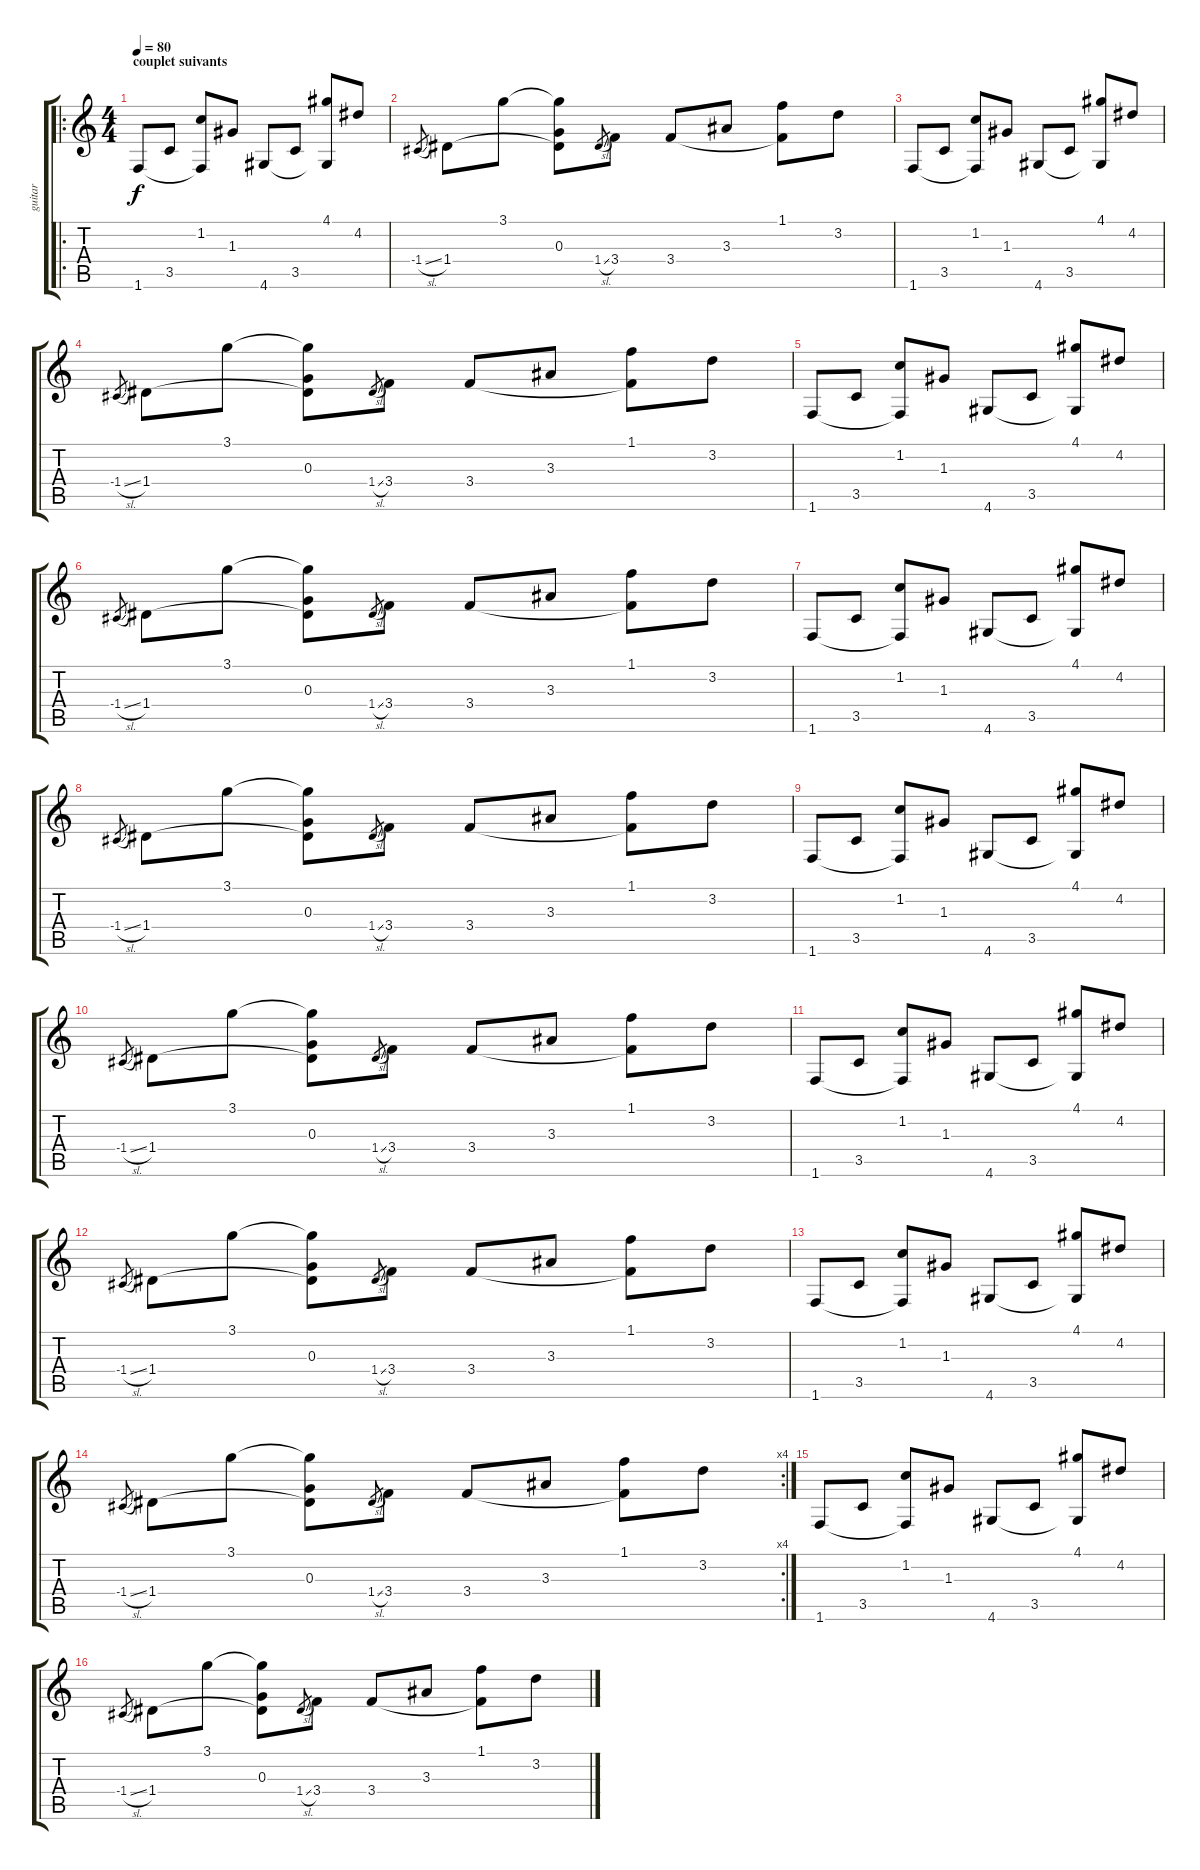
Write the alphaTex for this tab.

\track ("guitar" "guitar") {instrument acousticguitarsteel}
\staff {score tabs}
\tuning (E4 B3 G3 D3 A2 E2) {hide}
\ro
\ts (4 4)
\section ("" "couplet suivants")
\tempo 80
\clef g2
\ks c
1.6.8{dy f} 3.5.8 (1.2 1.6{t}).8 1.3.8 4.6.8 3.5.8 (4.1 4.6{t}).8 4.2.8 |
-1.4{sl}.8{gr} 1.4.8 3.1.8 (3.1{t} 0.3 1.4{t}).8 1.4{sl}.8{gr} 3.4.8 3.4.8 3.3.8 (1.1 3.4{t}).8 3.2.8 |
1.6.8 3.5.8 (1.2 1.6{t}).8 1.3.8 4.6.8 3.5.8 (4.1 4.6{t}).8 4.2.8 |
-1.4{sl}.8{gr} 1.4.8 3.1.8 (3.1{t} 0.3 1.4{t}).8 1.4{sl}.8{gr} 3.4.8 3.4.8 3.3.8 (1.1 3.4{t}).8 3.2.8 |
1.6.8 3.5.8 (1.2 1.6{t}).8 1.3.8 4.6.8 3.5.8 (4.1 4.6{t}).8 4.2.8 |
-1.4{sl}.8{gr} 1.4.8 3.1.8 (3.1{t} 0.3 1.4{t}).8 1.4{sl}.8{gr} 3.4.8 3.4.8 3.3.8 (1.1 3.4{t}).8 3.2.8 |
1.6.8 3.5.8 (1.2 1.6{t}).8 1.3.8 4.6.8 3.5.8 (4.1 4.6{t}).8 4.2.8 |
-1.4{sl}.8{gr} 1.4.8 3.1.8 (3.1{t} 0.3 1.4{t}).8 1.4{sl}.8{gr} 3.4.8 3.4.8 3.3.8 (1.1 3.4{t}).8 3.2.8 |
1.6.8 3.5.8 (1.2 1.6{t}).8 1.3.8 4.6.8 3.5.8 (4.1 4.6{t}).8 4.2.8 |
-1.4{sl}.8{gr} 1.4.8 3.1.8 (3.1{t} 0.3 1.4{t}).8 1.4{sl}.8{gr} 3.4.8 3.4.8 3.3.8 (1.1 3.4{t}).8 3.2.8 |
1.6.8 3.5.8 (1.2 1.6{t}).8 1.3.8 4.6.8 3.5.8 (4.1 4.6{t}).8 4.2.8 |
-1.4{sl}.8{gr} 1.4.8 3.1.8 (3.1{t} 0.3 1.4{t}).8 1.4{sl}.8{gr} 3.4.8 3.4.8 3.3.8 (1.1 3.4{t}).8 3.2.8 |
1.6.8 3.5.8 (1.2 1.6{t}).8 1.3.8 4.6.8 3.5.8 (4.1 4.6{t}).8 4.2.8 |
\rc 4
-1.4{sl}.8{gr} 1.4.8 3.1.8 (3.1{t} 0.3 1.4{t}).8 1.4{sl}.8{gr} 3.4.8 3.4.8 3.3.8 (1.1 3.4{t}).8 3.2.8 |
1.6.8 3.5.8 (1.2 1.6{t}).8 1.3.8 4.6.8 3.5.8 (4.1 4.6{t}).8 4.2.8 |
-1.4{sl}.8{gr} 1.4.8 3.1.8 (3.1{t} 0.3 1.4{t}).8 1.4{sl}.8{gr} 3.4.8 3.4.8 3.3.8 (1.1 3.4{t}).8 3.2.8
